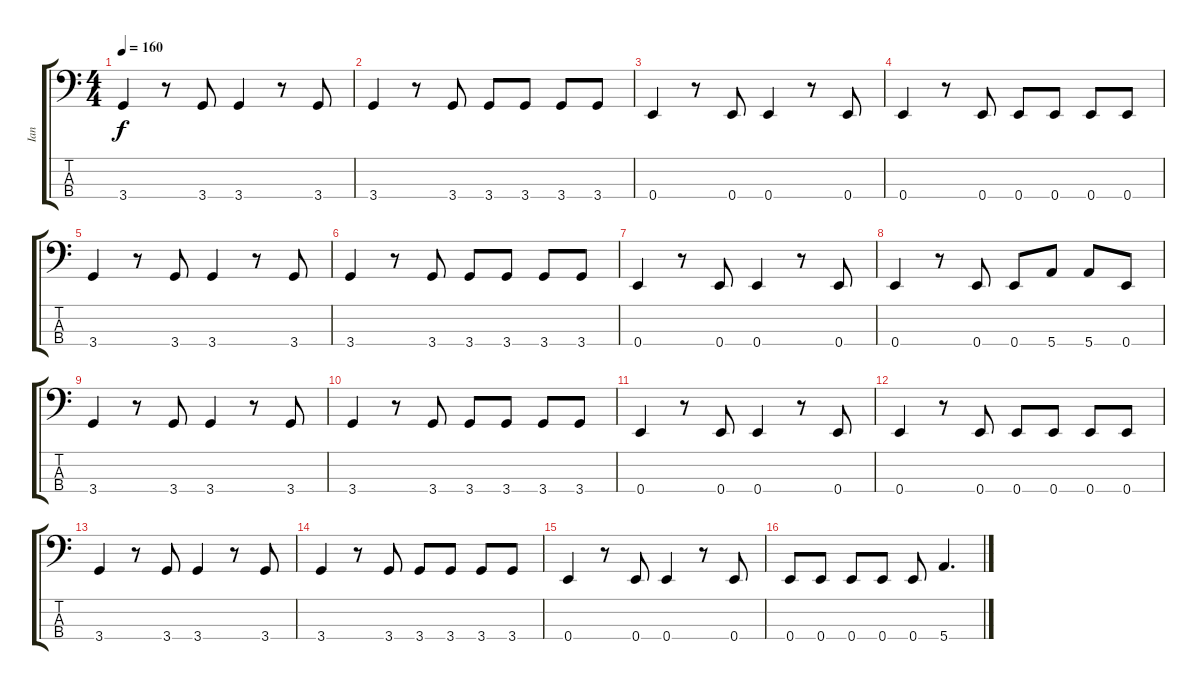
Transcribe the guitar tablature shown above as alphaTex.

\track ("Ian" "Ian") {instrument electricbasspick}
\staff {score tabs}
\tuning (G2 D2 A1 E1) {hide}
\ts (4 4)
\tempo 160
\clef f4
\ks c
3.4.4{dy f} r.8 3.4.8 3.4.4 r.8 3.4.8 |
3.4.4 r.8 3.4.8 3.4.8 3.4.8 3.4.8 3.4.8 |
0.4.4 r.8 0.4.8 0.4.4 r.8 0.4.8 |
0.4.4 r.8 0.4.8 0.4.8 0.4.8 0.4.8 0.4.8 |
3.4.4 r.8 3.4.8 3.4.4 r.8 3.4.8 |
3.4.4 r.8 3.4.8 3.4.8 3.4.8 3.4.8 3.4.8 |
0.4.4 r.8 0.4.8 0.4.4 r.8 0.4.8 |
0.4.4 r.8 0.4.8 0.4.8 5.4.8 5.4.8 0.4.8 |
3.4.4 r.8 3.4.8 3.4.4 r.8 3.4.8 |
3.4.4 r.8 3.4.8 3.4.8 3.4.8 3.4.8 3.4.8 |
0.4.4 r.8 0.4.8 0.4.4 r.8 0.4.8 |
0.4.4 r.8 0.4.8 0.4.8 0.4.8 0.4.8 0.4.8 |
3.4.4 r.8 3.4.8 3.4.4 r.8 3.4.8 |
3.4.4 r.8 3.4.8 3.4.8 3.4.8 3.4.8 3.4.8 |
0.4.4 r.8 0.4.8 0.4.4 r.8 0.4.8 |
0.4.8 0.4.8 0.4.8 0.4.8 0.4.8 5.4.4{d}
